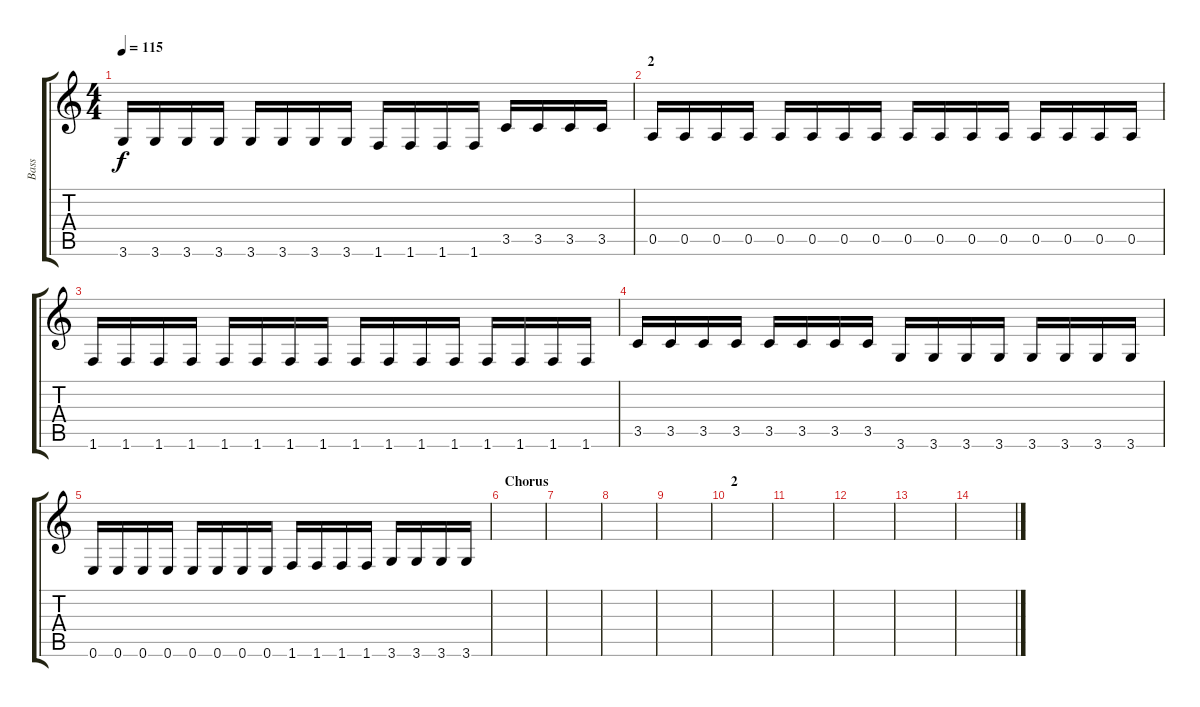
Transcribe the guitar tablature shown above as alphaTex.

\track ("Bass" "Bass") {instrument electricbassfinger}
\staff {score tabs}
\tuning (E4 B3 G3 D3 A2 E2) {hide}
\ts (4 4)
\tempo 115
\clef g2
\ks c
3.6.16{dy f} 3.6.16 3.6.16 3.6.16 3.6.16 3.6.16 3.6.16 3.6.16 1.6.16 1.6.16 1.6.16 1.6.16 3.5.16 3.5.16 3.5.16 3.5.16 |
\section ("" "2")
0.5.16 0.5.16 0.5.16 0.5.16 0.5.16 0.5.16 0.5.16 0.5.16 0.5.16 0.5.16 0.5.16 0.5.16 0.5.16 0.5.16 0.5.16 0.5.16 |
1.6.16 1.6.16 1.6.16 1.6.16 1.6.16 1.6.16 1.6.16 1.6.16 1.6.16 1.6.16 1.6.16 1.6.16 1.6.16 1.6.16 1.6.16 1.6.16 |
3.5.16 3.5.16 3.5.16 3.5.16 3.5.16 3.5.16 3.5.16 3.5.16 3.6.16 3.6.16 3.6.16 3.6.16 3.6.16 3.6.16 3.6.16 3.6.16 |
0.6.16 0.6.16 0.6.16 0.6.16 0.6.16 0.6.16 0.6.16 0.6.16 1.6.16 1.6.16 1.6.16 1.6.16 3.6.16 3.6.16 3.6.16 3.6.16 |
\section ("" "Chorus")
|
|
|
|
\section ("" "2")
|
|
|
|
\section ("" "")
